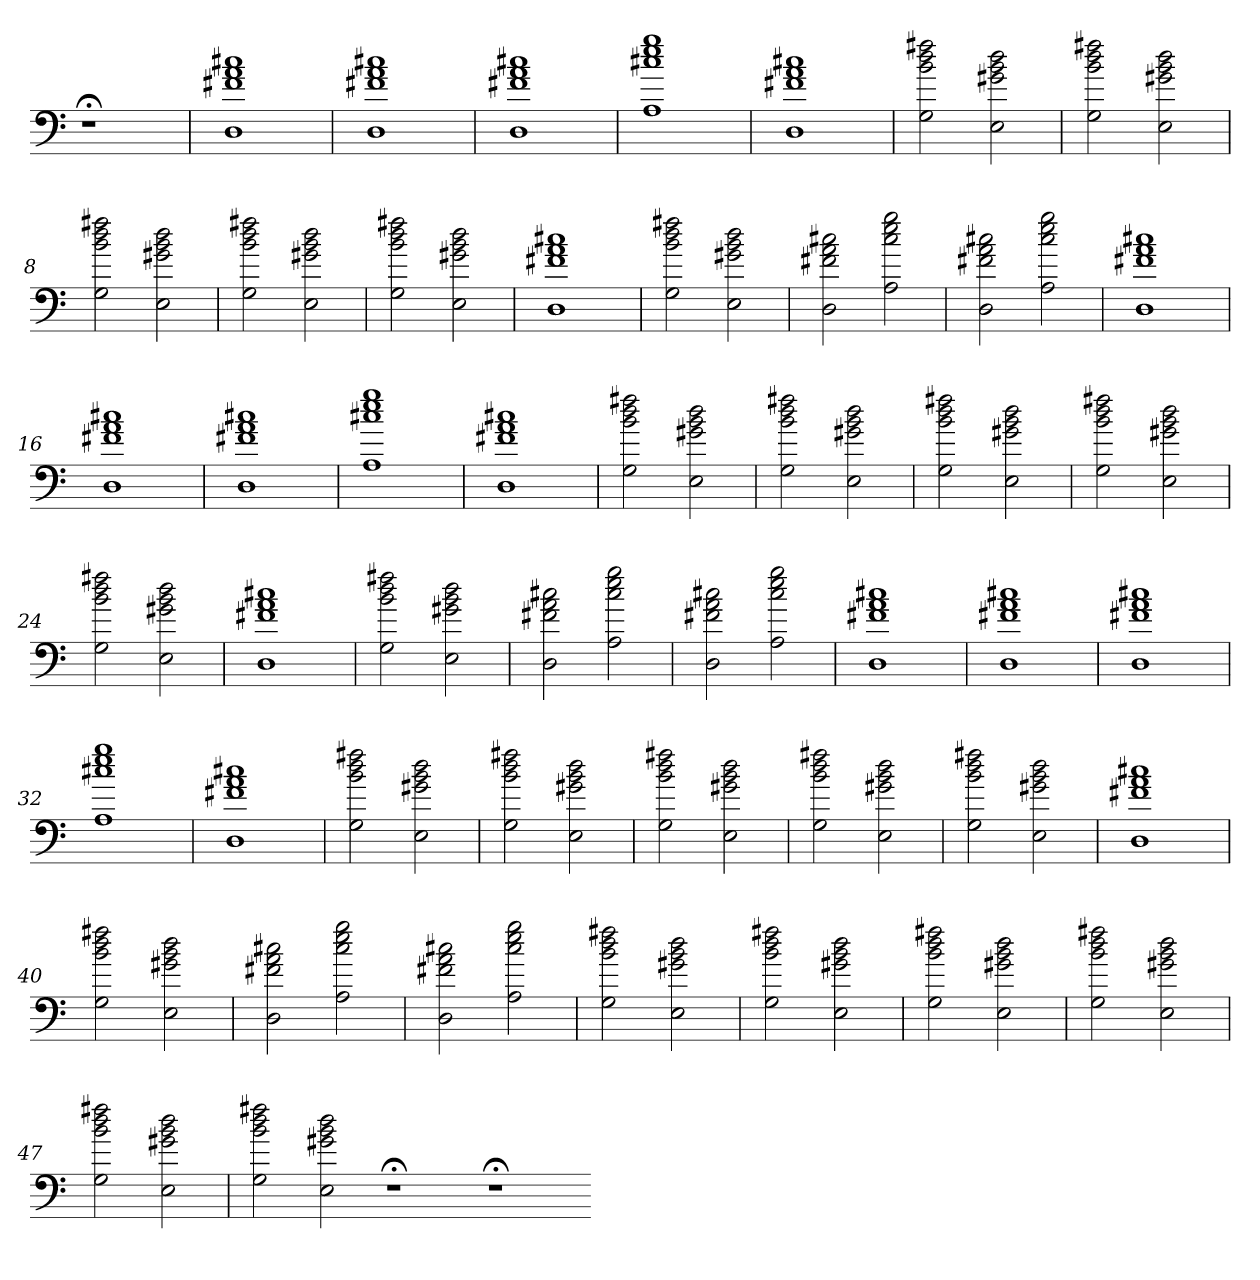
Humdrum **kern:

**kern
*part1
*staff1
=
1r;<
=1
1D 1f#X 1a 1cc#X
=2
1D 1f#X 1a 1cc#X
=3
1D 1f#X 1a 1cc#X
=4
1A 1cc#X 1ee 1gg
=5
1D 1f#X 1a 1cc#X
=6
2G 2b 2dd 2ff#X
2E 2g#X 2b 2dd
=7
2G 2b 2dd 2ff#X
2E 2g#X 2b 2dd
=8
2G 2b 2dd 2ff#X
2E 2g#X 2b 2dd
=9
2G 2b 2dd 2ff#X
2E 2g#X 2b 2dd
=10
2G 2b 2dd 2ff#X
2E 2g#X 2b 2dd
=11
1D 1f#X 1a 1cc#X
=12
2G 2b 2dd 2ff#X
2E 2g#X 2b 2dd
=13
2D 2f#X 2a 2cc#X
2A 2cc# 2ee 2gg
=14
2D 2f#X 2a 2cc#X
2A 2cc# 2ee 2gg
=15
1D 1f#X 1a 1cc#X
=16
1D 1f#X 1a 1cc#X
=17
1D 1f#X 1a 1cc#X
=18
1A 1cc#X 1ee 1gg
=19
1D 1f#X 1a 1cc#X
=20
2G 2b 2dd 2ff#X
2E 2g#X 2b 2dd
=21
2G 2b 2dd 2ff#X
2E 2g#X 2b 2dd
=22
2G 2b 2dd 2ff#X
2E 2g#X 2b 2dd
=23
2G 2b 2dd 2ff#X
2E 2g#X 2b 2dd
=24
2G 2b 2dd 2ff#X
2E 2g#X 2b 2dd
=25
1D 1f#X 1a 1cc#X
=26
2G 2b 2dd 2ff#X
2E 2g#X 2b 2dd
=27
2D 2f#X 2a 2cc#X
2A 2cc# 2ee 2gg
=28
2D 2f#X 2a 2cc#X
2A 2cc# 2ee 2gg
=29
1D 1f#X 1a 1cc#X
=30
1D 1f#X 1a 1cc#X
=31
1D 1f#X 1a 1cc#X
=32
1A 1cc#X 1ee 1gg
=33
1D 1f#X 1a 1cc#X
=34
2G 2b 2dd 2ff#X
2E 2g#X 2b 2dd
=35
2G 2b 2dd 2ff#X
2E 2g#X 2b 2dd
=36
2G 2b 2dd 2ff#X
2E 2g#X 2b 2dd
=37
2G 2b 2dd 2ff#X
2E 2g#X 2b 2dd
=38
2G 2b 2dd 2ff#X
2E 2g#X 2b 2dd
=39
1D 1f#X 1a 1cc#X
=40
2G 2b 2dd 2ff#X
2E 2g#X 2b 2dd
=41
2D 2f#X 2a 2cc#X
2A 2cc# 2ee 2gg
=42
2D 2f#X 2a 2cc#X
2A 2cc# 2ee 2gg
=43
2G 2b 2dd 2ff#X
2E 2g#X 2b 2dd
=44
2G 2b 2dd 2ff#X
2E 2g#X 2b 2dd
=45
2G 2b 2dd 2ff#X
2E 2g#X 2b 2dd
=46
2G 2b 2dd 2ff#X
2E 2g#X 2b 2dd
=47
2G 2b 2dd 2ff#X
2E 2g#X 2b 2dd
=48
2G 2b 2dd 2ff#X
2E 2g#X 2b 2dd
1r;<
1r;<
=-
*-
